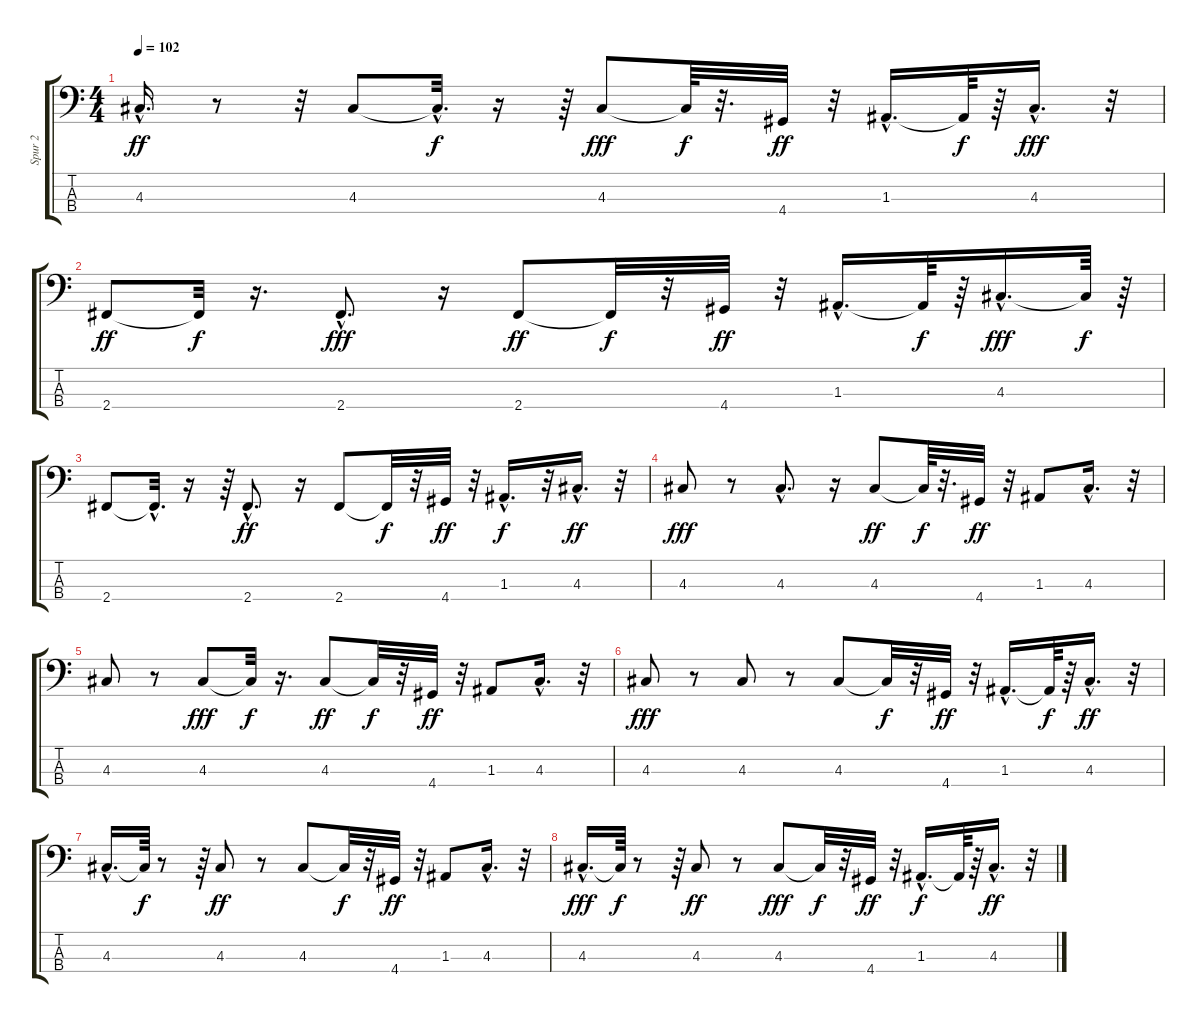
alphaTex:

\track ("Spur 2" "Spur 2") {instrument synthbass2}
\staff {score tabs}
\tuning (G2 D2 A1 E1) {hide}
\ts (4 4)
\tempo 102
\clef f4
\ks c
4.3{hac}.16{d dy ff} r.8 r.32 4.3.8 4.3{hac t}.32{d dy f} r.16 r.64 4.3.8{dy fff} 4.3{t}.64{dy f} r.32{d} 4.4.32{dy ff} r.32 1.3{hac}.16{d} 1.3{t}.64{dy f} r.64 4.3{hac}.16{d dy fff} r.32 |
2.4.8{dy ff} 2.4{t}.32{dy f} r.16{d} 2.4{hac}.8{d dy fff} r.16 2.4.8{dy ff} 2.4{t}.32{dy f} r.32 4.4.32{dy ff} r.32 1.3{hac}.16{d} 1.3{t}.64{dy f} r.64 4.3{hac}.16{d dy fff} 4.3{t}.64{dy f} r.64 |
2.4.8 2.4{hac t}.32{d} r.16 r.64 2.4{hac}.8{d dy ff} r.16 2.4.8 2.4{t}.32{dy f} r.32 4.4.32{dy ff} r.32 1.3{hac}.16{d dy f} r.32 4.3{hac}.16{d dy ff} r.32 |
4.3.8{dy fff} r.8 4.3{hac}.8{d} r.16 4.3.8{dy ff} 4.3{t}.64{dy f} r.32{d} 4.4.32{dy ff} r.32 1.3.8 4.3{hac}.16{d} r.32 |
4.3.8 r.8 4.3.8{dy fff} 4.3{t}.32{dy f} r.16{d} 4.3.8{dy ff} 4.3{t}.32{dy f} r.32 4.4.32{dy ff} r.32 1.3.8 4.3{hac}.16{d} r.32 |
4.3.8{dy fff} r.8 4.3.8 r.8 4.3.8 4.3{t}.32{dy f} r.32 4.4.32{dy ff} r.32 1.3{hac}.16{d} 1.3{t}.64{dy f} r.64 4.3{hac}.16{d dy ff} r.32 |
4.3{hac}.16{d} 4.3{t}.64{dy f} r.8 r.64 4.3.8{dy ff} r.8 4.3.8 4.3{t}.32{dy f} r.32 4.4.32{dy ff} r.32 1.3.8 4.3{hac}.16{d} r.32 |
4.3{hac}.16{d dy fff} 4.3{t}.64{dy f} r.8 r.64 4.3.8{dy ff} r.8 4.3.8{dy fff} 4.3{t}.32{dy f} r.32 4.4.32{dy ff} r.32 1.3{hac}.16{d dy f} 1.3{t}.64 r.64 4.3{hac}.16{d dy ff} r.32
